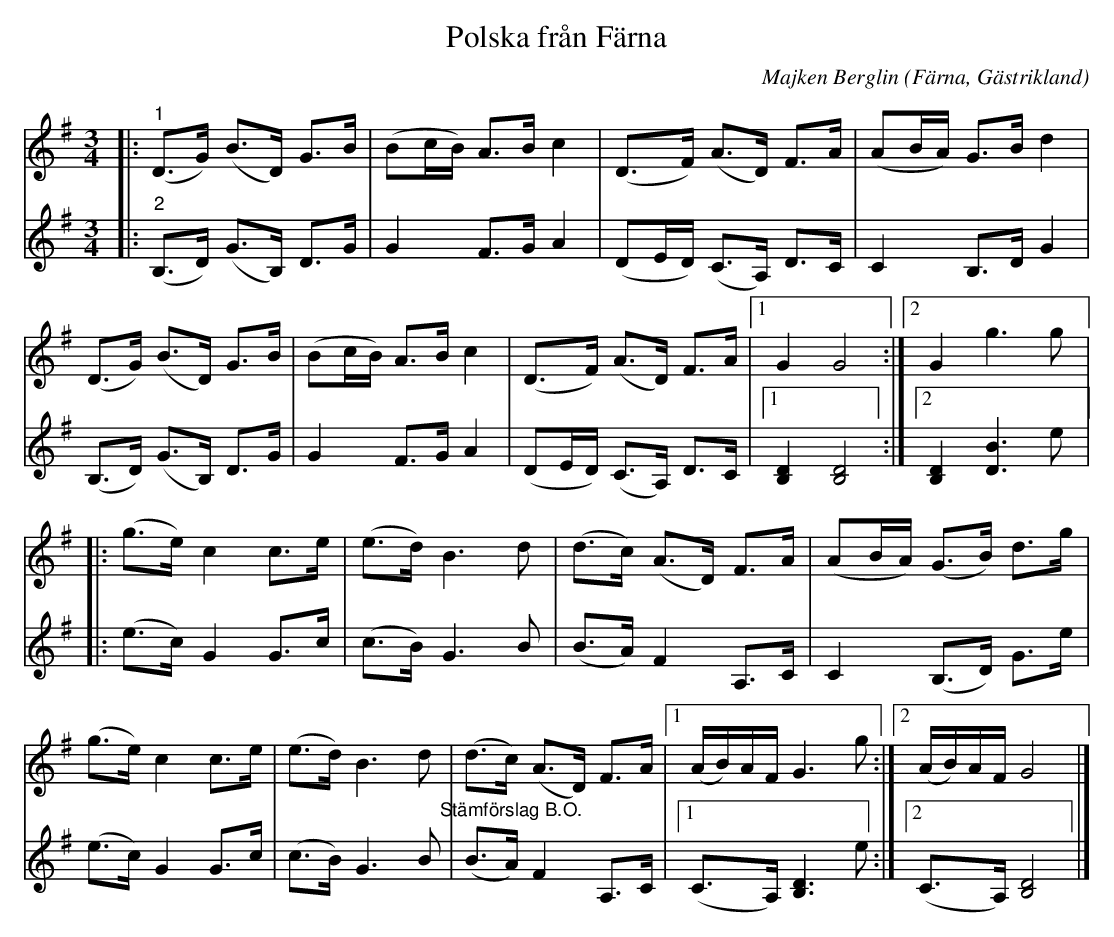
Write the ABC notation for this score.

X:1
T:Polska från Färna
C:Majken Berglin
O:Färna, Gästrikland
L:1/8
M:3/4
K:G
V:1
|:"^1" (D>G) (B>D) G>B | (Bc/B/) A>B c2 | (D>F) (A>D) F>A | (AB/A/) G>B d2 |
(D>G) (B>D) G>B | (Bc/B/) A>B c2 | (D>F) (A>D) F>A |1 G2 G4 :|2 G2 g3 g |:
(g>e) c2 c>e | (e>d) B3 d | (d>c) (A>D) F>A | (AB/A/) (G>B) d>g |
(g>e) c2 c>e | (e>d) B3 d | (d>c) (A>D) F>A |1 (A/B/)A/F/ G3 g :|2 (A/B/)A/F/ G4 |]
V:2
|:"^2" (B,>D) (G>B,) D>G | G2 F>G A2 | (DE/D/) (C>A,) D>C | C2 B,>D G2 |
(B,>D) (G>B,) D>G | G2 F>G A2 | (DE/D/) (C>A,) D>C |1 [B,D]2 [B,D]4 :|2 [B,D]2 [DB]3 e |:
(e>c) G2 G>c | (c>B) G3 B | (B>A) F2 A,>C | C2 (B,>D) G>e |
(e>c) G2 G>c | (c>B) G3 B"^Stämförslag B.O." | (B>A) F2 A,>C |1 (C>A,) [B,D]3 e :|2 (C>A,) [B,D]4 |]
